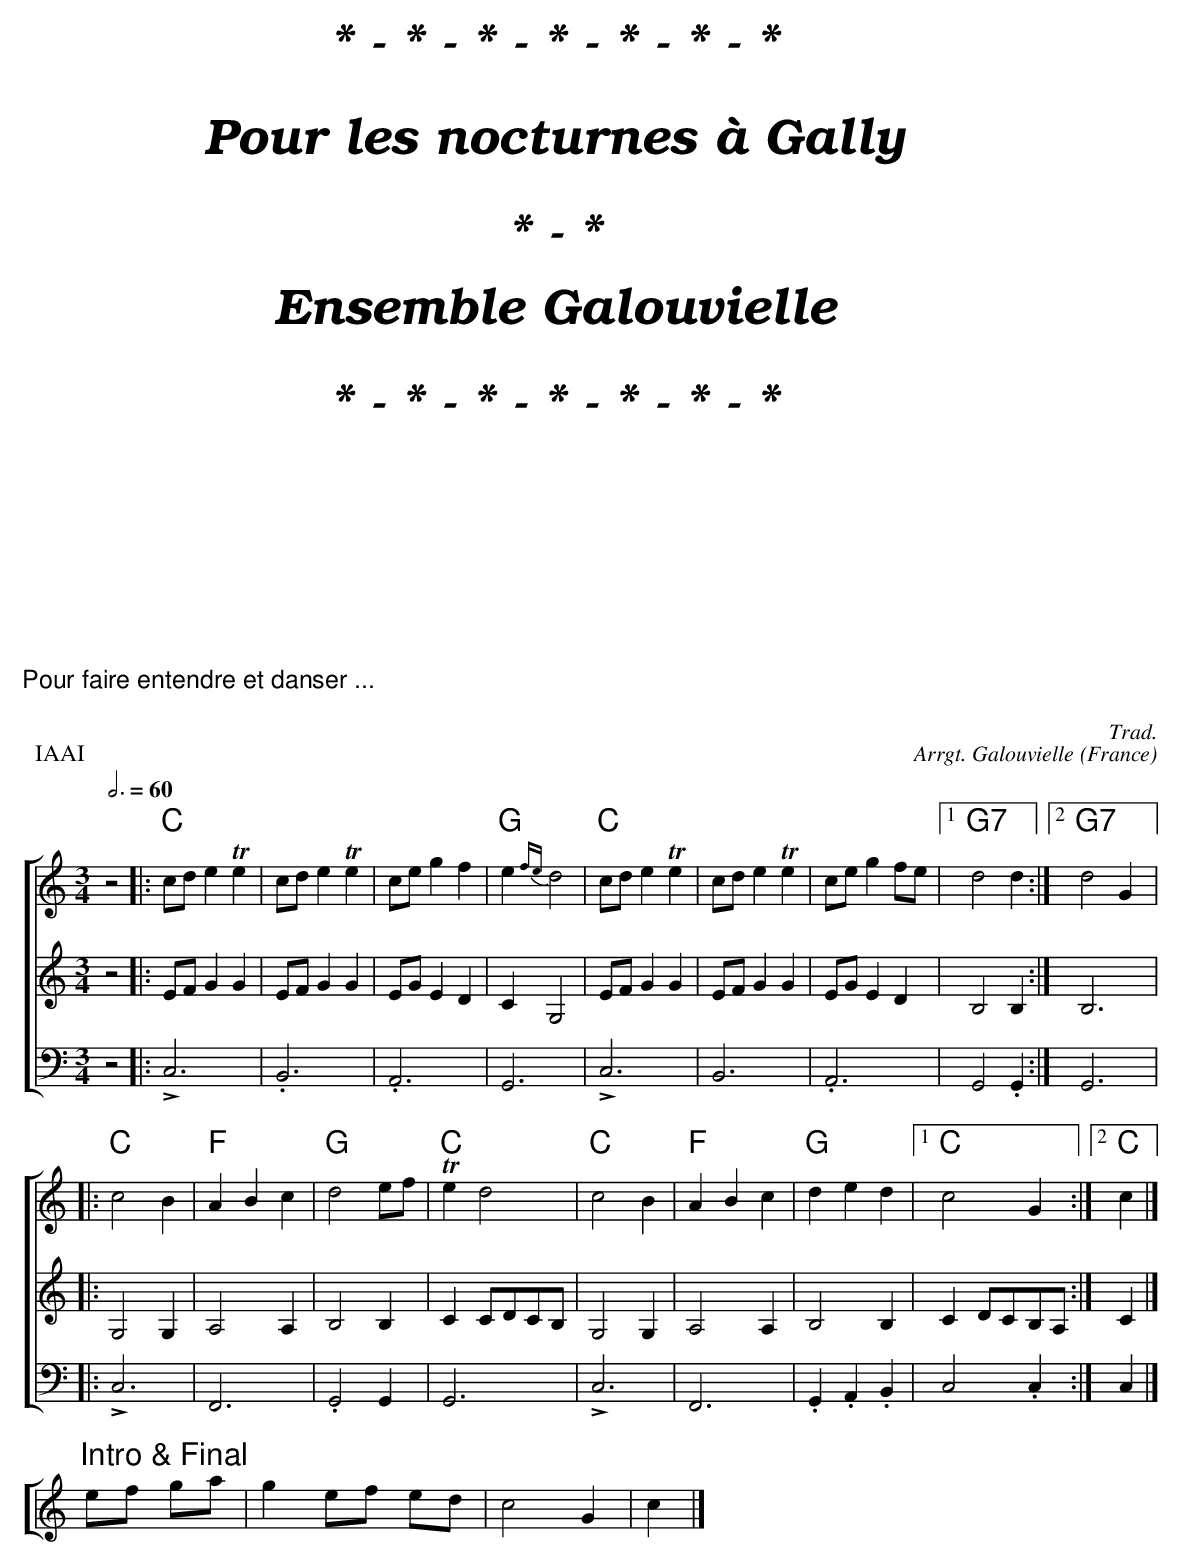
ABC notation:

X:1
T:Montagnarde, La
C:Trad.
C:Arrgt. Galouvielle
O:France
M:3/4
L:1/8
Q:3/4=60
P:IAAI
K:C
%%score [1 3 2]
P:A
V:1
z4 |: "C"cd e2 Te2|cd e2 Te2|ce g2 f2 | "G"e2{fe}d4 | "C"cd e2 Te2|cd e2 Te2|ce g2 fe |1 "G7"d4 d2 :|2 "G7"d4 G2|:
"C"c4B2 | "F"A2 B2 c2 | "G"d4 ef | "C"Te2d4 | "C"c4B2 | "F"A2 B2 c2 | "G"d2e2d2 |1 "C"c4 G2 :|2 "C"c2|]
V:2 octave=-1
z4 |: LC6 | .B,6 | .A,6 | G,6 | LC6 | B,6 | .A,6 |1 G,4.G,2 :|2 G,6 |:
LC6 | F,6 | .G,4G,2 | G,6 | LC6 | F,6 | .G,2.A,2.B,2 |1 C4.C2 :|2 C2 |]
V:3 octave=-1
z4 |: efg2g2 | efg2g2 | ege2d2 | c2G4 | efg2g2 | efg2g2 | ege2d2 |1 B4B2 :|2  B6 |:
G4G2 | A4A2 | B4B2 | c2cdcB | G4G2 | A4A2 | B4B2 |1 c2dcBA :|2 c2 |]
P:I
V:1
"Intro & Final"ef ga |g2 ef ed|c4G2|c2|]
